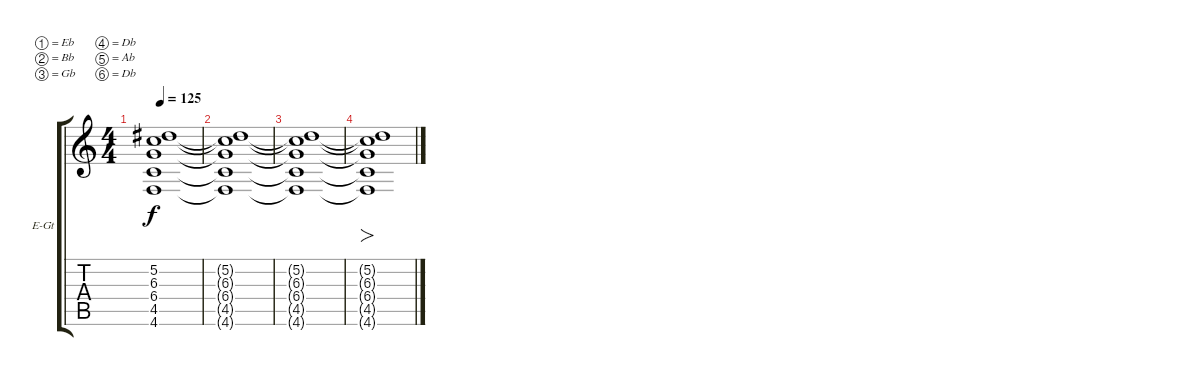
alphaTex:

\defaultSystemsLayout 4
\bracketExtendMode groupsimilarinstruments
\firstSystemTrackNameOrientation horizontal
\otherSystemsTrackNameOrientation horizontal
\track ("Alex" "E-Gt") {instrument distortionguitar}
\staff {score tabs}
\tuning (Eb4 Bb3 Gb3 Db3 Ab2 Db2)
\ts (4 4)
\tempo 125
\clef g2
\ks c
(4.6{t} 4.5{t} 6.4{t} 6.3{t} 5.2{t}).1{dy f} |
(4.6{t} 4.5{t} 6.4{t} 6.3{t} 5.2{t}).1 |
(4.6{t} 4.5{t} 6.4{t} 6.3{t} 5.2{t}).1 |
(4.6{t} 4.5{t} 6.4{t} 6.3{t} 5.2{t}).1{fo}
